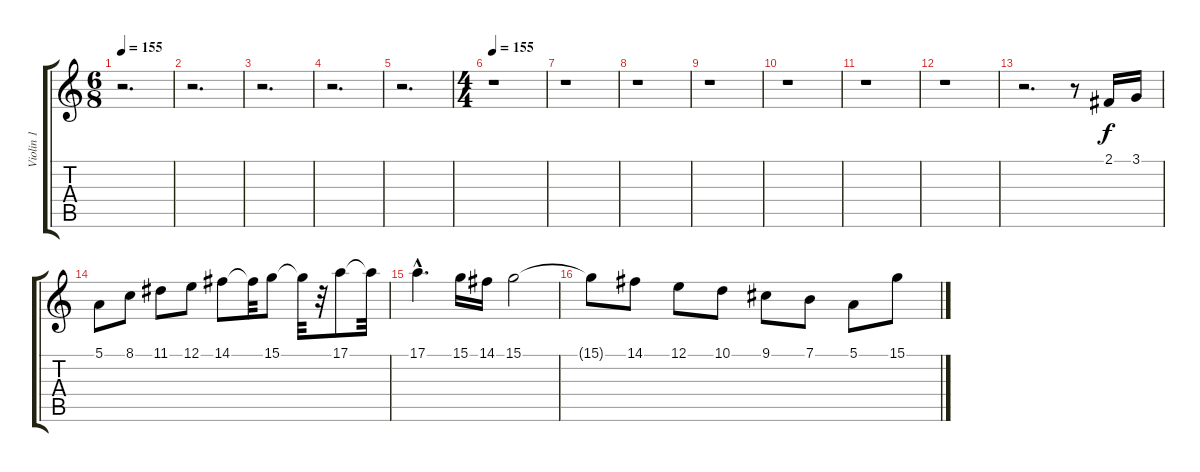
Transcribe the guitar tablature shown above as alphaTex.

\track ("Violin 1" "Violin 1") {instrument violin}
\staff {score tabs}
\tuning (E4 B3 G3 D3 A2 E2) {hide}
\ts (6 8)
\tempo 155
\tempo 50
\tempo 155
\clef g2
\ks c
r.2{d dy f instrument violin} |
r.2{d} |
r.2{d} |
r.2{d} |
r.2{d} |
\ts (4 4)
\tempo 155
r.1 |
r.1 |
r.1 |
r.1 |
r.1 |
r.1 |
r.1 |
r.2{d} r.8 2.1.16 3.1.16 |
5.1.8 8.1.8 11.1.8 12.1.8 14.1.8 14.1{t}.32 15.1.8 15.1{t}.32 r.32 17.1.8 17.1{t}.32 |
17.1{hac}.4{d} 15.1.16 14.1.16 15.1.2 |
15.1{t}.8 14.1.8 12.1.8 10.1.8 9.1.8 7.1.8 5.1.8 15.1.8
